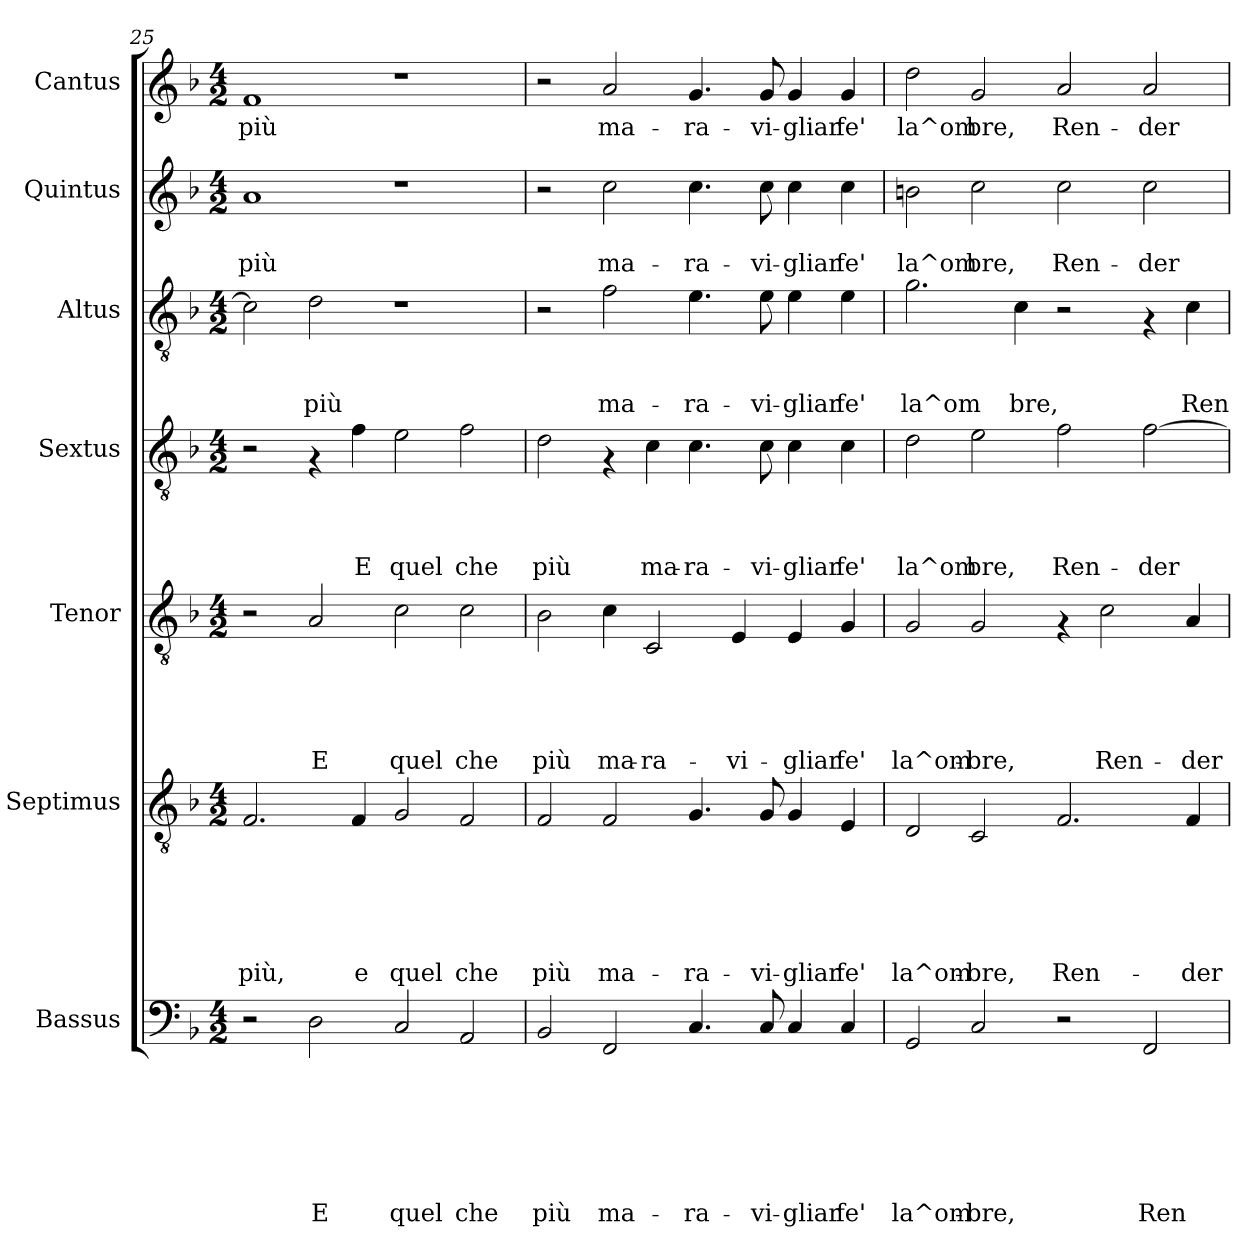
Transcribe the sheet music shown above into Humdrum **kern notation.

**kern	**text	**text	**text	**text	**text	**text	**text	**kern	**text	**text	**text	**text	**text	**text	**kern	**text	**text	**text	**text	**text	**kern	**text	**text	**text	**text	**kern	**text	**text	**text	**kern	**text	**text	**kern	**text
*part7	*part7	*part7	*part7	*part7	*part7	*part7	*part7	*part6	*part6	*part6	*part6	*part6	*part6	*part6	*part5	*part5	*part5	*part5	*part5	*part5	*part4	*part4	*part4	*part4	*part4	*part3	*part3	*part3	*part3	*part2	*part2	*part2	*part1	*part1
*staff7	*staff7	*staff7	*staff7	*staff7	*staff7	*staff7	*staff7	*staff6	*staff6	*staff6	*staff6	*staff6	*staff6	*staff6	*staff5	*staff5	*staff5	*staff5	*staff5	*staff5	*staff4	*staff4	*staff4	*staff4	*staff4	*staff3	*staff3	*staff3	*staff3	*staff2	*staff2	*staff2	*staff1	*staff1
*I"Bassus	*	*	*	*	*	*	*	*I"Septimus	*	*	*	*	*	*	*I"Tenor	*	*	*	*	*	*I"Sextus	*	*	*	*	*I"Altus	*	*	*	*I"Quintus	*	*	*I"Cantus	*
*clefF4	*	*	*	*	*	*	*	*clefGv2	*	*	*	*	*	*	*clefGv2	*	*	*	*	*	*clefGv2	*	*	*	*	*clefGv2	*	*	*	*clefG2	*	*	*clefG2	*
*k[b-]	*	*	*	*	*	*	*	*k[b-]	*	*	*	*	*	*	*k[b-]	*	*	*	*	*	*k[b-]	*	*	*	*	*k[b-]	*	*	*	*k[b-]	*	*	*k[b-]	*
*F:	*	*	*	*	*	*	*	*F:	*	*	*	*	*	*	*F:	*	*	*	*	*	*F:	*	*	*	*	*F:	*	*	*	*F:	*	*	*F:	*
*M4/2	*	*	*	*	*	*	*	*M4/2	*	*	*	*	*	*	*M4/2	*	*	*	*	*	*M4/2	*	*	*	*	*M4/2	*	*	*	*M4/2	*	*	*M4/2	*
=25	=25	=25	=25	=25	=25	=25	=25	=25	=25	=25	=25	=25	=25	=25	=25	=25	=25	=25	=25	=25	=25	=25	=25	=25	=25	=25	=25	=25	=25	=25	=25	=25	=25	=25
!	!	!	!	!	!	!	!	!	!	!	!	!	!	!LO:LY:b	!	!	!	!	!	!	!	!	!	!	!	!	!	!	!	!	!	!LO:LY:b	!	!LO:LY:b
2r	.	.	.	.	.	.	.	2.F/	.	.	.	.	.	più,	2r	.	.	.	.	.	2r	.	.	.	.	2c\]	.	.	.	1a	.	più	1f	più
!	!	!	!	!	!	!	!LO:LY:b	!	!	!	!	!	!	!	!	!	!	!	!	!LO:LY:b	!	!	!	!	!	!	!	!	!LO:LY:b	!	!	!	!	!
2D\	.	.	.	.	.	.	E	.	.	.	.	.	.	.	2A/	.	.	.	.	E	4rF	.	.	.	.	2d\	.	.	più	.	.	.	.	.
!	!	!	!	!	!	!	!	!	!	!	!	!	!	!LO:LY:b	!	!	!	!	!	!	!	!	!	!	!LO:LY:b	!	!	!	!	!	!	!	!	!
.	.	.	.	.	.	.	.	4F/	.	.	.	.	.	e	.	.	.	.	.	.	4f\	.	.	.	E	.	.	.	.	.	.	.	.	.
!	!	!	!	!	!	!	!LO:LY:b	!	!	!	!	!	!	!LO:LY:b	!	!	!	!	!	!LO:LY:b	!	!	!	!	!LO:LY:b	!	!	!	!	!	!	!	!	!
2C/	.	.	.	.	.	.	quel	2G/	.	.	.	.	.	quel	2c\	.	.	.	.	quel	2e\	.	.	.	quel	1r	.	.	.	1r	.	.	1r	.
!	!	!	!	!	!	!	!LO:LY:b	!	!	!	!	!	!	!LO:LY:b	!	!	!	!	!	!LO:LY:b	!	!	!	!	!LO:LY:b	!	!	!	!	!	!	!	!	!
2AA/	.	.	.	.	.	.	che	2F/	.	.	.	.	.	che	2c\	.	.	.	.	che	2f\	.	.	.	che	.	.	.	.	.	.	.	.	.
!!LO:PB:g=z
=26	=26	=26	=26	=26	=26	=26	=26	=26	=26	=26	=26	=26	=26	=26	=26	=26	=26	=26	=26	=26	=26	=26	=26	=26	=26	=26	=26	=26	=26	=26	=26	=26	=26	=26
!	!	!	!	!	!	!	!LO:LY:b	!	!	!	!	!	!	!LO:LY:b	!	!	!	!	!	!LO:LY:b	!	!	!	!	!LO:LY:b	!	!	!	!	!	!	!	!	!
2BB-/	.	.	.	.	.	.	più	2F/	.	.	.	.	.	più	2B-\	.	.	.	.	più	2d\	.	.	.	più	2r	.	.	.	2r	.	.	2r	.
!	!	!	!	!	!	!	!LO:LY:b	!	!	!	!	!	!	!LO:LY:b	!	!	!	!	!	!LO:LY:b	!	!	!	!	!	!	!	!	!LO:LY:b	!	!	!LO:LY:b	!	!LO:LY:b
2FF/	.	.	.	.	.	.	ma-	2F/	.	.	.	.	.	ma-	4c\	.	.	.	.	ma-	4rF	.	.	.	.	2f\	.	.	ma-	2cc\	.	ma-	2a/	ma-
!	!	!	!	!	!	!	!	!	!	!	!	!	!	!	!	!	!	!	!	!LO:LY:b	!	!	!	!	!LO:LY:b	!	!	!	!	!	!	!	!	!
.	.	.	.	.	.	.	.	.	.	.	.	.	.	.	2C/	.	.	.	.	-ra-	4c\	.	.	.	ma-	.	.	.	.	.	.	.	.	.
!	!	!	!	!	!	!	!LO:LY:b	!	!	!	!	!	!	!LO:LY:b	!	!	!	!	!	!	!	!	!	!	!LO:LY:b	!	!	!	!LO:LY:b	!	!	!LO:LY:b	!	!LO:LY:b
4.C/	.	.	.	.	.	.	-ra-	4.G/	.	.	.	.	.	-ra-	.	.	.	.	.	.	4.c\	.	.	.	-ra-	4.e\	.	.	-ra-	4.cc\	.	-ra-	4.g/	-ra-
!	!	!	!	!	!	!	!	!	!	!	!	!	!	!	!	!	!	!	!	!LO:LY:b	!	!	!	!	!	!	!	!	!	!	!	!	!	!
.	.	.	.	.	.	.	.	.	.	.	.	.	.	.	4E/	.	.	.	.	-vi-	.	.	.	.	.	.	.	.	.	.	.	.	.	.
!	!	!	!	!	!	!	!LO:LY:b	!	!	!	!	!	!	!LO:LY:b	!	!	!	!	!	!	!	!	!	!	!LO:LY:b	!	!	!	!LO:LY:b	!	!	!LO:LY:b	!	!LO:LY:b
8C/	.	.	.	.	.	.	-vi-	8G/	.	.	.	.	.	-vi-	.	.	.	.	.	.	8c\	.	.	.	-vi-	8e\	.	.	-vi-	8cc\	.	-vi-	8g/	-vi-
!	!	!	!	!	!	!	!LO:LY:b	!	!	!	!	!	!	!LO:LY:b	!	!	!	!	!	!LO:LY:b	!	!	!	!	!LO:LY:b	!	!	!	!LO:LY:b	!	!	!LO:LY:b	!	!LO:LY:b
4C/	.	.	.	.	.	.	-gliar	4G/	.	.	.	.	.	-gliar	4E/	.	.	.	.	-gliar	4c\	.	.	.	-gliar	4e\	.	.	-gliar	4cc\	.	-gliar	4g/	-gliar
!	!	!	!	!	!	!	!LO:LY:b	!	!	!	!	!	!	!LO:LY:b	!	!	!	!	!	!LO:LY:b	!	!	!	!	!LO:LY:b	!	!	!	!LO:LY:b	!	!	!LO:LY:b	!	!LO:LY:b
4C/	.	.	.	.	.	.	fe'	4E/	.	.	.	.	.	fe'	4G/	.	.	.	.	fe'	4c\	.	.	.	fe'	4e\	.	.	fe'	4cc\	.	fe'	4g/	fe'
=27	=27	=27	=27	=27	=27	=27	=27	=27	=27	=27	=27	=27	=27	=27	=27	=27	=27	=27	=27	=27	=27	=27	=27	=27	=27	=27	=27	=27	=27	=27	=27	=27	=27	=27
!	!	!	!	!	!	!	!LO:LY:b	!	!	!	!	!	!	!LO:LY:b	!	!	!	!	!	!LO:LY:b	!	!	!	!	!LO:LY:b	!	!	!	!LO:LY:b	!	!	!LO:LY:b	!	!LO:LY:b
2GG/	.	.	.	.	.	.	la^om-	2D/	.	.	.	.	.	la^om-	2G/	.	.	.	.	la^om-	2d\	.	.	.	la^om	2.g\	.	.	la^om	2bn\	.	la^om	2dd\	la^om
!	!	!	!	!	!	!	!LO:LY:b	!	!	!	!	!	!	!LO:LY:b	!	!	!	!	!	!LO:LY:b	!	!	!	!	!LO:LY:b	!	!	!	!	!	!	!LO:LY:b	!	!LO:LY:b
2C/	.	.	.	.	.	.	-bre,	2C/	.	.	.	.	.	-bre,	2G/	.	.	.	.	-bre,	2e\	.	.	.	bre,	.	.	.	.	2cc\	.	bre,	2g/	bre,
!	!	!	!	!	!	!	!	!	!	!	!	!	!	!	!	!	!	!	!	!	!	!	!	!	!	!	!	!	!LO:LY:b	!	!	!	!	!
.	.	.	.	.	.	.	.	.	.	.	.	.	.	.	.	.	.	.	.	.	.	.	.	.	.	4c\	.	.	bre,	.	.	.	.	.
!	!	!	!	!	!	!	!	!	!	!	!	!	!	!LO:LY:b	!	!	!	!	!	!	!	!	!	!	!LO:LY:b	!	!	!	!	!	!	!LO:LY:b	!	!LO:LY:b
2r	.	.	.	.	.	.	.	2.F/	.	.	.	.	.	Ren-	4rF	.	.	.	.	.	2f\	.	.	.	Ren-	2r	.	.	.	2cc\	.	Ren-	2a/	Ren-
!	!	!	!	!	!	!	!	!	!	!	!	!	!	!	!	!	!	!	!	!LO:LY:b	!	!	!	!	!	!	!	!	!	!	!	!	!	!
.	.	.	.	.	.	.	.	.	.	.	.	.	.	.	2c\	.	.	.	.	Ren-	.	.	.	.	.	.	.	.	.	.	.	.	.	.
!	!	!	!	!	!	!	!LO:LY:b	!	!	!	!	!	!	!	!	!	!	!	!	!	!	!	!	!	!LO:LY:b	!	!	!	!	!	!	!LO:LY:b	!	!LO:LY:b
2FF/	.	.	.	.	.	.	Ren-	.	.	.	.	.	.	.	.	.	.	.	.	.	[>2f\	.	.	.	-der	4rF	.	.	.	2cc\	.	-der	2a/	-der
!	!	!	!	!	!	!	!	!	!	!	!	!	!	!LO:LY:b	!	!	!	!	!	!LO:LY:b	!	!	!	!	!	!	!	!	!LO:LY:b	!	!	!	!	!
.	.	.	.	.	.	.	.	4F/	.	.	.	.	.	-der	4A/	.	.	.	.	-der	.	.	.	.	.	4c\	.	.	Ren-	.	.	.	.	.
=	=	=	=	=	=	=	=	=	=	=	=	=	=	=	=	=	=	=	=	=	=	=	=	=	=	=	=	=	=	=	=	=	=	=
*-	*-	*-	*-	*-	*-	*-	*-	*-	*-	*-	*-	*-	*-	*-	*-	*-	*-	*-	*-	*-	*-	*-	*-	*-	*-	*-	*-	*-	*-	*-	*-	*-	*-	*-
